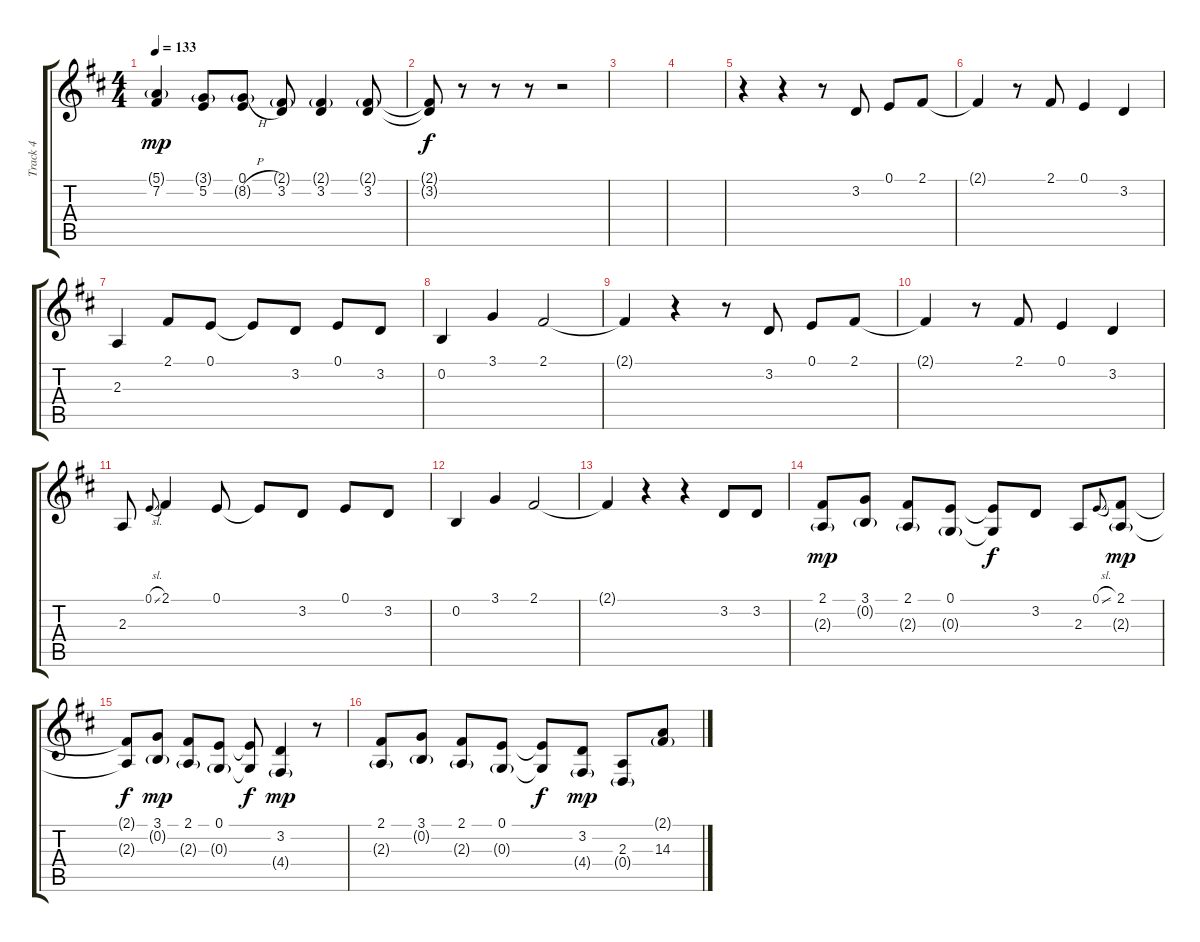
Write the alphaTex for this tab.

\track ("Track 4" "Track 4") {instrument clarinet}
\staff {score tabs}
\tuning (E4 B3 G3 D3 A2 E2) {hide}
\ts (4 4)
\tempo 133
\clef g2
\ks d
(5.1{g} 7.2).4{dy mp} (3.1{g} 5.2).8 (0.1{h} 8.2{h g}).8 (2.1{g} 3.2).8 (2.1{g} 3.2).4 (2.1{g} 3.2).8 |
(2.1{t} 3.2{t}).8{dy f} r.8 r.8 r.8 r.2 |
|
|
r.4 r.4 r.8 3.2.8 0.1.8 2.1.8 |
2.1{t}.4 r.8 2.1.8 0.1.4 3.2.4 |
2.3.4 2.1.8 0.1.8 0.1{t}.8 3.2.8 0.1.8 3.2.8 |
0.2.4 3.1.4 2.1.2 |
2.1{t}.4 r.4 r.8 3.2.8 0.1.8 2.1.8 |
2.1{t}.4 r.8 2.1.8 0.1.4 3.2.4 |
2.3.8 0.1{sl}.8{gr onbeat} 2.1.4 0.1.8 0.1{t}.8 3.2.8 0.1.8 3.2.8 |
0.2.4 3.1.4 2.1.2 |
2.1{t}.4 r.4 r.4 3.2.8 3.2.8 |
(2.1 2.3{g}).8{dy mp} (3.1 0.2{g}).8 (2.1 2.3{g}).8 (0.1 0.3{g}).8 (0.1{t} 0.3{t}).8{dy f} 3.2.8 2.3.8 0.1{sl}.8{gr onbeat} (2.1 2.3{g}).8{dy mp} |
(2.1{t} 2.3{t}).8{dy f} (3.1 0.2{g}).8{dy mp} (2.1 2.3{g}).8 (0.1 0.3{g}).8 (0.1{t} 0.3{t}).8{dy f} (3.2 4.4{g}).4{dy mp} r.8 |
(2.1 2.3{g}).8 (3.1 0.2{g}).8 (2.1 2.3{g}).8 (0.1 0.3{g}).8 (0.1{t} 0.3{t}).8{dy f} (3.2 4.4{g}).8{dy mp} (2.3 0.4{g}).8 (2.1{h g} 14.3).8
